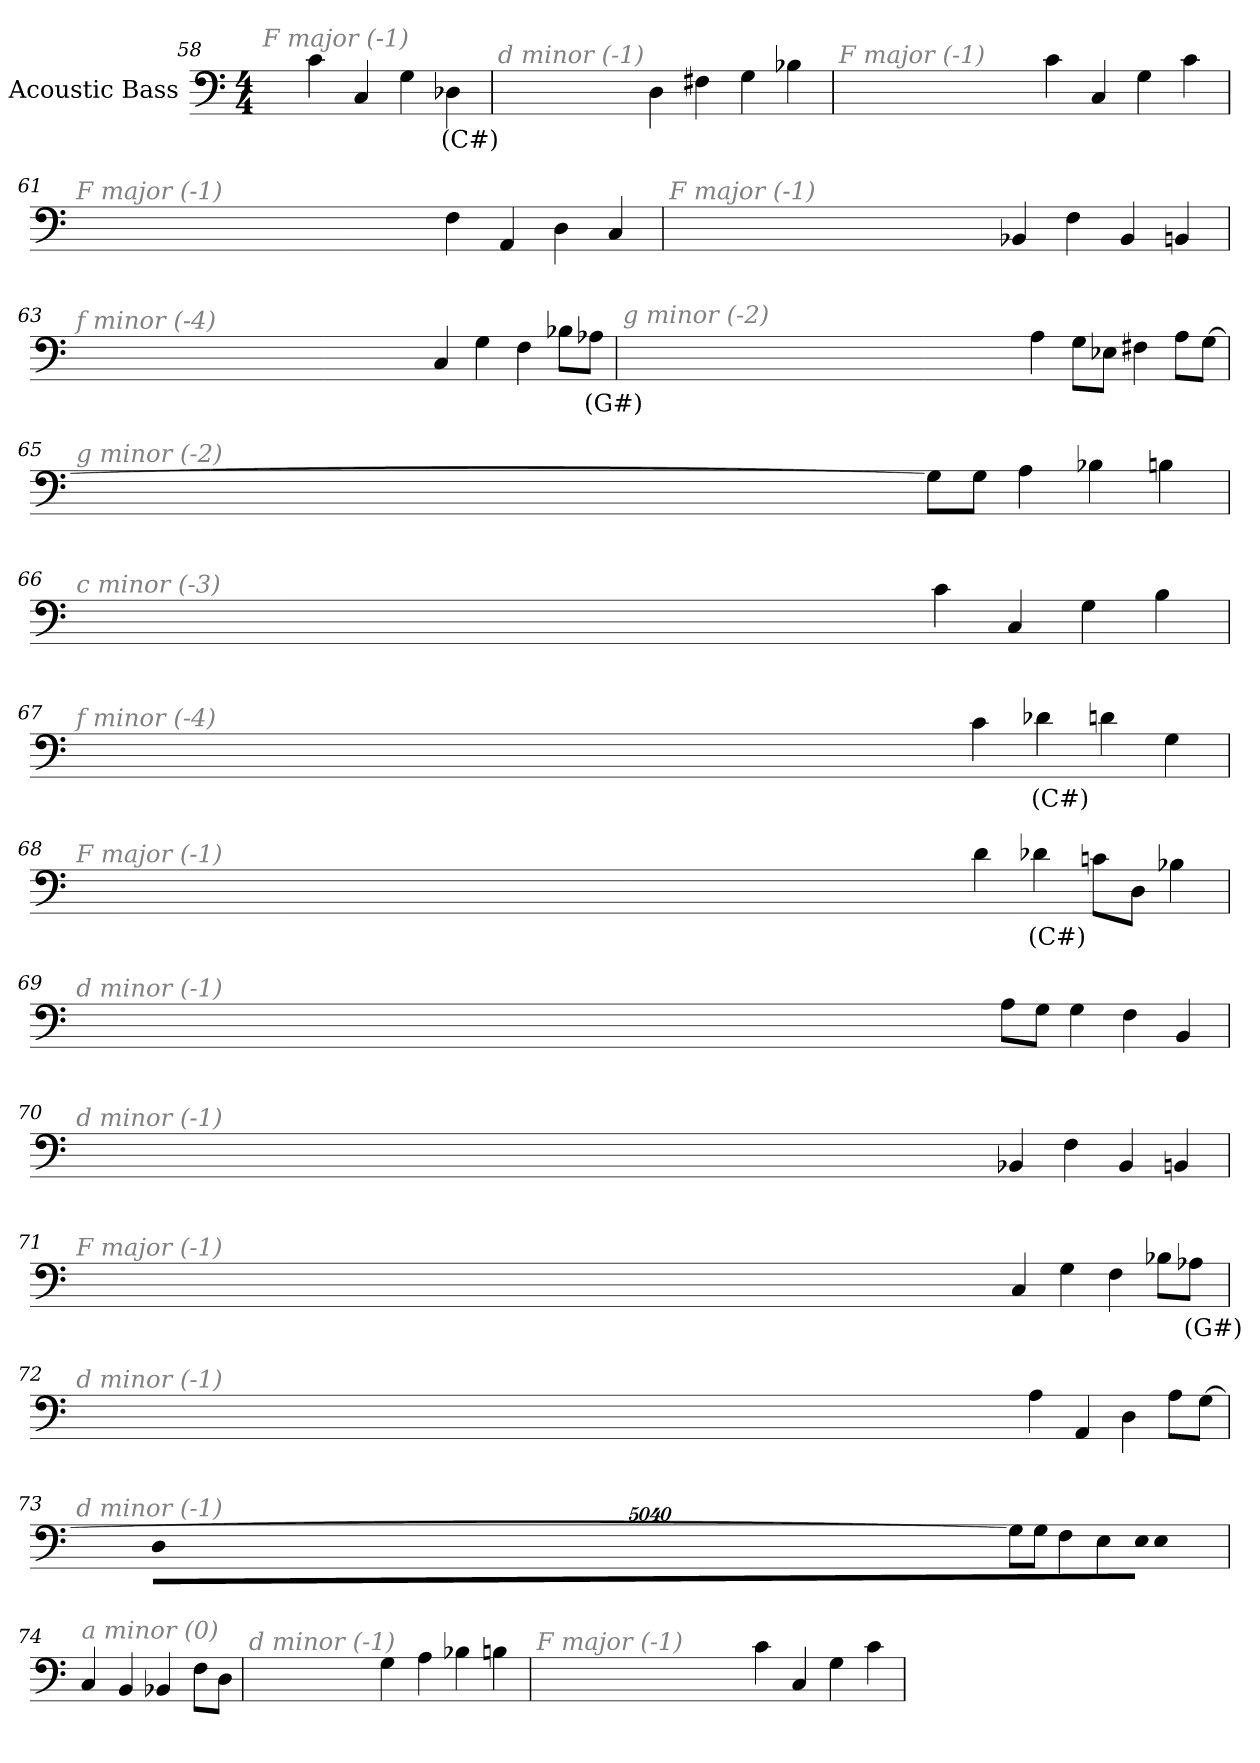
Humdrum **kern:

**kern	**text
*part1	*part1
*staff1	*staff1
*I"Acoustic Bass	*
*clefF4	*
*ITrd7c12	*
*k[]	*
*C:	*
*M4/4	*
=58	=58
!LO:TX:i:color=#808080:t=F major (-1)	!
4C	.
4CC	.
4GG	.
4DD-Xi	(C#)
=59	=59
!LO:TX:i:color=#808080:t=d minor (-1)	!
4DD	.
4FF#X	.
4GG	.
4BB-X	.
=60	=60
!LO:TX:i:color=#808080:t=F major (-1)	!
4C	.
4CC	.
4GG	.
4C	.
=61	=61
!LO:TX:i:color=#808080:t=F major (-1)	!
4FF	.
4AAA	.
4DD	.
4CC	.
=62	=62
!LO:TX:i:color=#808080:t=F major (-1)	!
4BBB-X	.
4FF	.
4BBB-	.
4BBBn	.
=63	=63
!LO:TX:i:color=#808080:t=f minor (-4)	!
4CC	.
4GG	.
4FF	.
8BB-XL	.
8AA-XiJ	(G#)
=64	=64
!LO:TX:i:color=#808080:t=g minor (-2)	!
4AA	.
8GGL	.
8EE-XJ	.
4FF#X	.
8AAL	.
[8GGJ	.
=65	=65
!LO:TX:i:color=#808080:t=g minor (-2)	!
8GGL]	.
8GGJ	.
4AA	.
4BB-X	.
4BBn	.
=66	=66
!LO:TX:i:color=#808080:t=c minor (-3)	!
4C	.
4CC	.
4GG	.
4BB	.
=67	=67
!LO:TX:i:color=#808080:t=f minor (-4)	!
4C	.
4D-Xi	(C#)
4D	.
4GG	.
=68	=68
!LO:TX:i:color=#808080:t=F major (-1)	!
4D	.
4D-Xi	(C#)
8CnL	.
8DDJ	.
4BB-X	.
=69	=69
!LO:TX:i:color=#808080:t=d minor (-1)	!
8AAL	.
8GGJ	.
4GG	.
4FF	.
4BBB	.
=70	=70
!LO:TX:i:color=#808080:t=d minor (-1)	!
4BBB-X	.
4FF	.
4BBB-	.
4BBBn	.
=71	=71
!LO:TX:i:color=#808080:t=F major (-1)	!
4CC	.
4GG	.
4FF	.
8BB-XL	.
8AA-XiJ	(G#)
=72	=72
!LO:TX:i:color=#808080:t=d minor (-1)	!
4AA	.
4AAA	.
4DD	.
8AAL	.
[8GGJ	.
=73	=73
!LO:TX:i:color=#808080:t=d minor (-1)	!
8GGL]	.
8GGJ	.
4FF	.
4EE	.
!LO:N:vis=8	!
40320%3347EEL	.
!LO:N:vis=8	!
40320%3347EE	.
!LO:N:vis=8	!
40320%3347DDJ	.
=74	=74
!LO:TX:i:color=#808080:t=a minor (0)	!
4CC	.
4BBB	.
4BBB-X	.
8FFL	.
8DDJ	.
=75	=75
!LO:TX:i:color=#808080:t=d minor (-1)	!
4GG	.
4AA	.
4BB-X	.
4BBn	.
=76	=76
!LO:TX:i:color=#808080:t=F major (-1)	!
4C	.
4CC	.
4GG	.
4C	.
=	=
*-	*-
